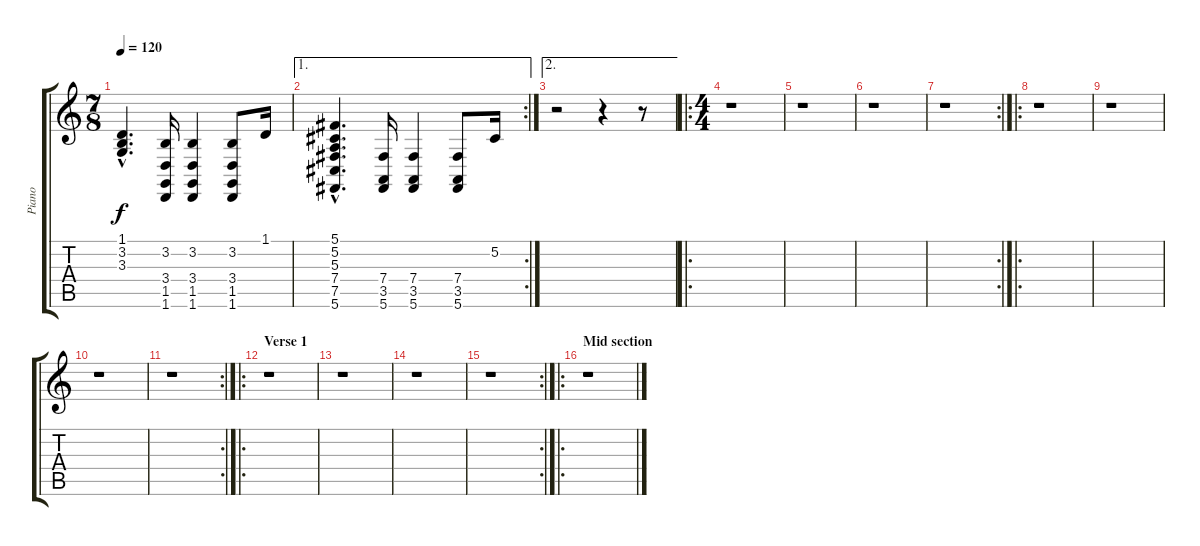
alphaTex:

\track ("Piano" "Piano") {instrument acousticgrandpiano}
\staff {score tabs}
\tuning (Db4 Ab3 E3 B2 Gb2 Db2) {hide}
\ts (7 8)
\tempo 120
\clef g2
\ks c
(1.1{hac} 3.2{hac} 3.3{hac}).4{d dy f} (3.2 3.4 1.5 1.6).16 (3.2 3.4 1.5 1.6).4 (3.2 3.4 1.5 1.6).8 1.1.16 |
\ae 1
\rc 2
(5.1{hac} 5.2{hac} 5.3{hac} 7.4{hac} 7.5{hac} 5.6{hac}).4{d} (7.4 3.5 5.6).16 (7.4 3.5 5.6).4 (7.4 3.5 5.6).8 5.2.16 |
\ae 2
r.2 r.4 r.8 |
\ro
\ts (4 4)
r.1 |
r.1 |
r.1 |
\rc 2
r.1 |
\ro
r.1 |
r.1 |
r.1 |
\rc 2
r.1 |
\ro
\section ("" "Verse 1")
r.1 |
r.1 |
r.1 |
\rc 2
r.1 |
\ro
\section ("" "Mid section")
r.1
